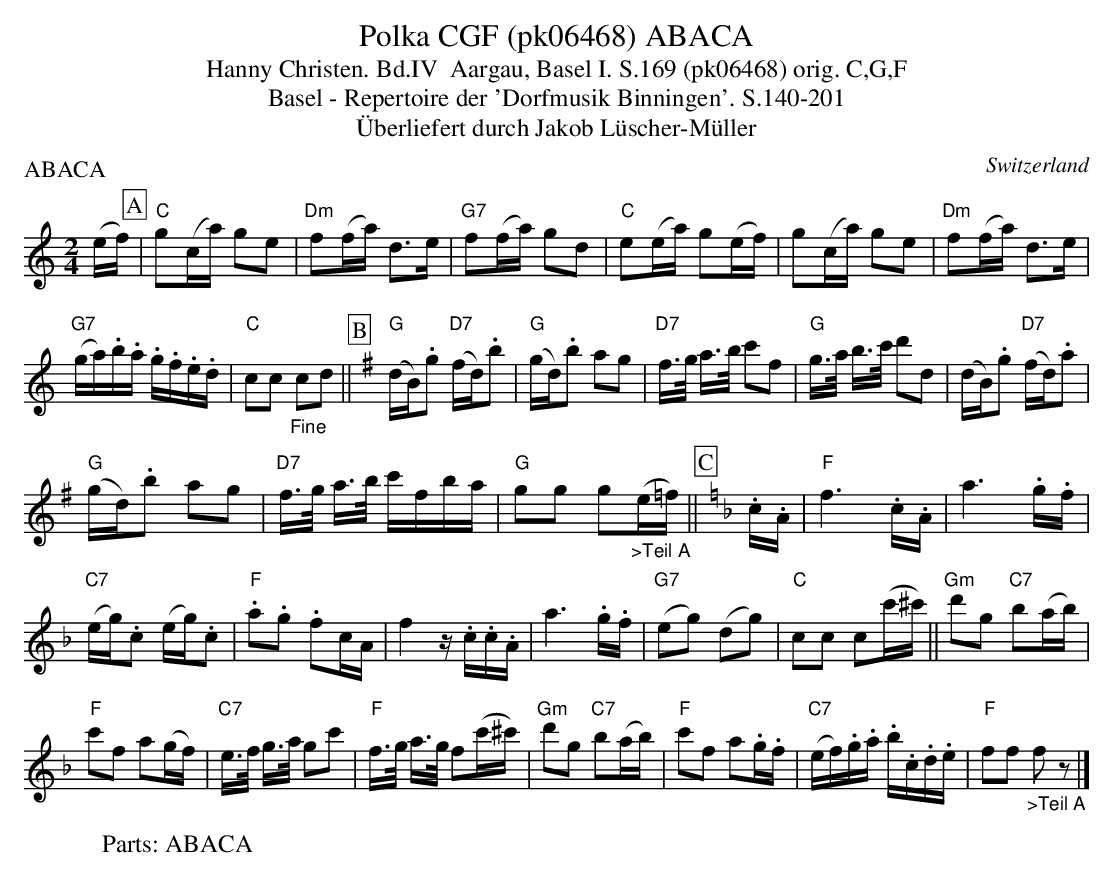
X:1
T:Polka CGF (pk06468) ABACA
T:Hanny Christen. Bd.IV  Aargau, Basel I. S.169 (pk06468) orig. C,G,F
T: Basel - Repertoire der 'Dorfmusik Binningen'. S.140-201
T:Überliefert durch Jakob Lüscher-Müller
P:ABACA
M:2/4
L:1/16
O:Switzerland
K:C major
(ef) [P:A] | "C"g2(ca) g2e2 | "Dm"f2(fa) d3e | "G7"f2(fa) g2d2 |  "C"e2(ea) g2(ef) | g2(ca) g2e2 | "Dm"f2(fa) d3e |
("G7"ga).b.a .g.f.e.d | "C"c2c2 "_Fine"c2d2 || [P:B] [K:G] ("G"dB).g2 ("D7"fd).b2 | ("G"gd).b2 a2g2 | "D7"f>g a>b c'2f2 | "G"g>a b>c' d'2d2 | (dB).g2 ("D7"fd).a2 |
("G"gd).b2 a2g2 | "D7"f>g a>b c'fba | "G"g2g2 g2"_>Teil A"(e=f) || [P:C] [K:F]  .c.A | "F"f6.c.A | a6.g.f |
("C7"eg).c2 (eg).c2 | "F".a2.g2 .f2cA | f4 z.c.c.A | a6.g.f | ("G7"e2g2) (d2g2) | "C"c2c2 c2(c'^c') || "Gm"d'2g2 "C7"b2(ab) |
"F"c'2f2 a2(gf) | "C7"e>f g>a g2c'2 | "F"f>g a>g f2(c'^c') | "Gm"d'2g2 "C7"b2(ab) | "F"c'2f2 a2.g.f | ("C7"ef).g.a .b.c.d.e | "F"f2f2 "_>Teil A"f2z2 |]
W:Parts: ABACA
